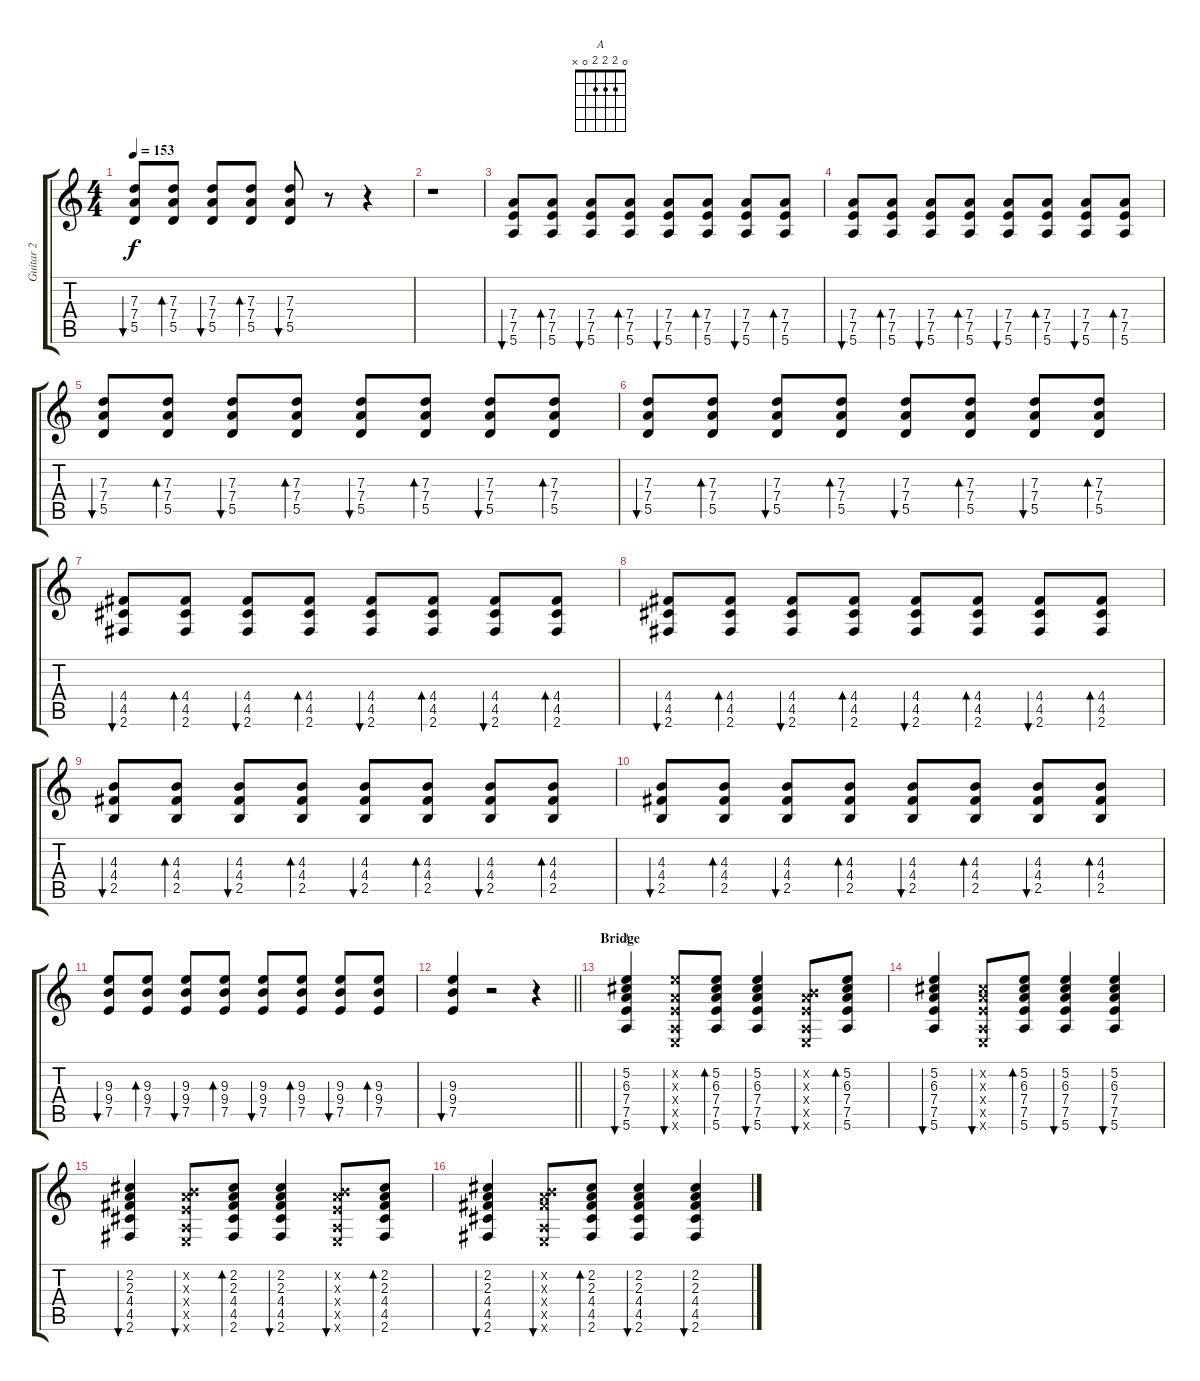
\track ("Guitar 2" "Guitar 2") {instrument acousticguitarsteel}
\staff {score tabs}
\tuning (E4 B3 G3 D3 A2 E2) {hide}
\chord ("A" 0 2 2 2 0 x)
\ts (4 4)
\tempo 153
\clef g2
\ks c
(7.3 7.4 5.5).8{bu 60 dy f} (7.3 7.4 5.5).8{bd 60} (7.3 7.4 5.5).8{bu 60} (7.3 7.4 5.5).8{bd 60} (7.3 7.4 5.5).8{bu 60} r.8 r.4 |
r.1 |
(7.4 7.5 5.6).8{bu 60} (7.4 7.5 5.6).8{bd 60} (7.4 7.5 5.6).8{bu 60} (7.4 7.5 5.6).8{bd 60} (7.4 7.5 5.6).8{bu 60} (7.4 7.5 5.6).8{bd 60} (7.4 7.5 5.6).8{bu 60} (7.4 7.5 5.6).8{bd 60} |
(7.4 7.5 5.6).8{bu 60} (7.4 7.5 5.6).8{bd 60} (7.4 7.5 5.6).8{bu 60} (7.4 7.5 5.6).8{bd 60} (7.4 7.5 5.6).8{bu 60} (7.4 7.5 5.6).8{bd 60} (7.4 7.5 5.6).8{bu 60} (7.4 7.5 5.6).8{bd 60} |
(7.3 7.4 5.5).8{bu 60} (7.3 7.4 5.5).8{bd 60} (7.3 7.4 5.5).8{bu 60} (7.3 7.4 5.5).8{bd 60} (7.3 7.4 5.5).8{bu 60} (7.3 7.4 5.5).8{bd 60} (7.3 7.4 5.5).8{bu 60} (7.3 7.4 5.5).8{bd 60} |
(7.3 7.4 5.5).8{bu 60} (7.3 7.4 5.5).8{bd 60} (7.3 7.4 5.5).8{bu 60} (7.3 7.4 5.5).8{bd 60} (7.3 7.4 5.5).8{bu 60} (7.3 7.4 5.5).8{bd 60} (7.3 7.4 5.5).8{bu 60} (7.3 7.4 5.5).8{bd 60} |
(4.4 4.5 2.6).8{bu 60} (4.4 4.5 2.6).8{bd 60} (4.4 4.5 2.6).8{bu 60} (4.4 4.5 2.6).8{bd 60} (4.4 4.5 2.6).8{bu 60} (4.4 4.5 2.6).8{bd 60} (4.4 4.5 2.6).8{bu 60} (4.4 4.5 2.6).8{bd 60} |
(4.4 4.5 2.6).8{bu 60} (4.4 4.5 2.6).8{bd 60} (4.4 4.5 2.6).8{bu 60} (4.4 4.5 2.6).8{bd 60} (4.4 4.5 2.6).8{bu 60} (4.4 4.5 2.6).8{bd 60} (4.4 4.5 2.6).8{bu 60} (4.4 4.5 2.6).8{bd 60} |
(4.3 4.4 2.5).8{bu 60} (4.3 4.4 2.5).8{bd 60} (4.3 4.4 2.5).8{bu 60} (4.3 4.4 2.5).8{bd 60} (4.3 4.4 2.5).8{bu 60} (4.3 4.4 2.5).8{bd 60} (4.3 4.4 2.5).8{bu 60} (4.3 4.4 2.5).8{bd 60} |
(4.3 4.4 2.5).8{bu 60} (4.3 4.4 2.5).8{bd 60} (4.3 4.4 2.5).8{bu 60} (4.3 4.4 2.5).8{bd 60} (4.3 4.4 2.5).8{bu 60} (4.3 4.4 2.5).8{bd 60} (4.3 4.4 2.5).8{bu 60} (4.3 4.4 2.5).8{bd 60} |
(9.3 9.4 7.5).8{bu 60} (9.3 9.4 7.5).8{bd 60} (9.3 9.4 7.5).8{bu 60} (9.3 9.4 7.5).8{bd 60} (9.3 9.4 7.5).8{bu 60} (9.3 9.4 7.5).8{bd 60} (9.3 9.4 7.5).8{bu 60} (9.3 9.4 7.5).8{bd 60} |
\barLineRight lightlight
(9.3 9.4 7.5).4{bu 60} r.2 r.4 |
\section ("" "Bridge")
(5.2 6.3 7.4 7.5 5.6).4{bu 60 ch "A"} (5.2{x} 2.3{x} 2.4{x} 0.5{x} 0.6{x}).8{bu 60} (5.2 6.3 7.4 7.5 5.6).8{bd 60} (5.2 6.3 7.4 7.5 5.6).4{bu 60} (0.2{x} 2.3{x} 2.4{x} 0.5{x} 0.6{x}).8{bu 60} (5.2 6.3 7.4 7.5 5.6).8{bd 60} |
(5.2 6.3 7.4 7.5 5.6).4{bu 60} (2.2{x} 2.3{x} 2.4{x} 0.5{x} 0.6{x}).8{bu 60} (5.2 6.3 7.4 7.5 5.6).8{bd 60} (5.2 6.3 7.4 7.5 5.6).4{bu 60} (5.2 6.3 7.4 7.5 5.6).4{bu 60} |
(2.2 2.3 4.4 4.5 2.6).4{bu 60} (0.2{x} 2.3{x} 2.4{x} 0.5{x} 0.6{x}).8{bu 60} (2.2 2.3 4.4 4.5 2.6).8{bd 60} (2.2 2.3 4.4 4.5 2.6).4{bu 60} (0.2{x} 2.3{x} 2.4{x} 0.5{x} 0.6{x}).8{bu 60} (2.2 2.3 4.4 4.5 2.6).8{bd 60} |
(2.2 2.3 4.4 4.5 2.6).4{bu 60} (0.2{x} 2.3{x} 4.4{x} 0.5{x} 0.6{x}).8{bu 60} (2.2 2.3 4.4 4.5 2.6).8{bd 60} (2.2 2.3 4.4 4.5 2.6).4{bu 60} (2.2 2.3 4.4 4.5 2.6).4{bu 60}
